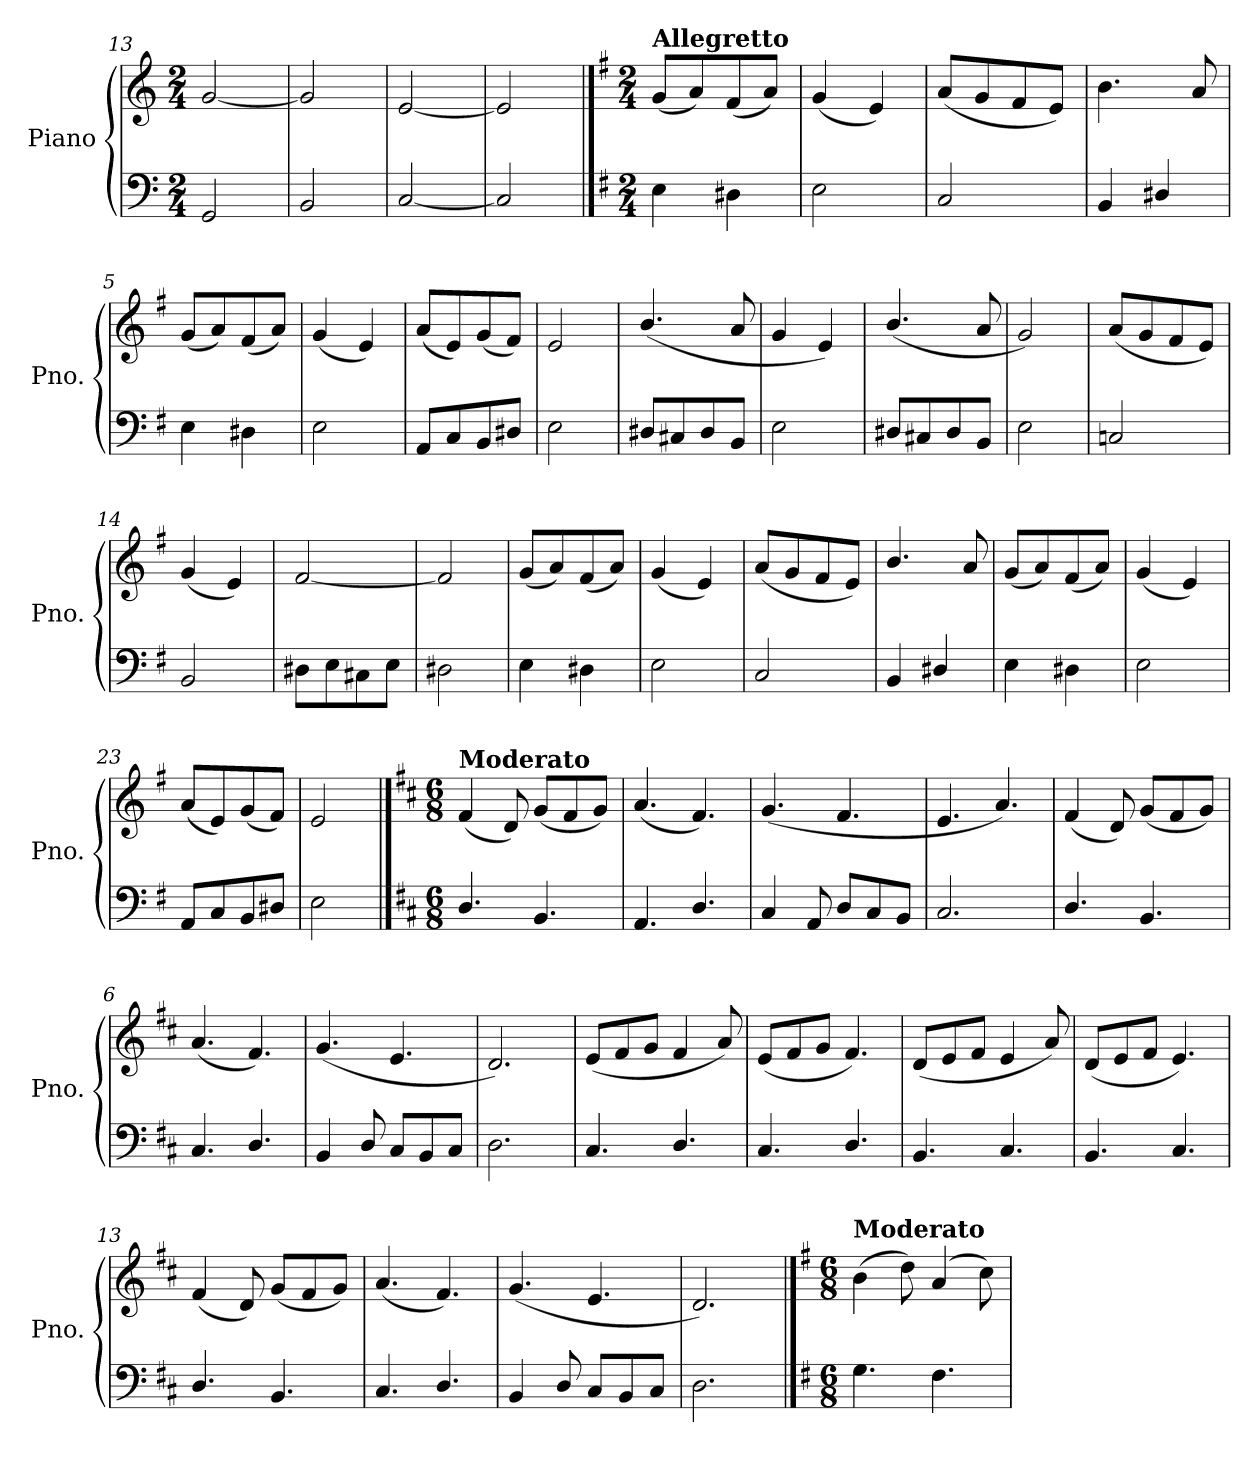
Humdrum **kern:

**kern	**kern
*part1	*part1
*staff2	*staff1
*I"Piano	*
*I'Pno.	*
*clefF4	*clefG2
*k[]	*k[]
*M2/4	*M2/4
=13	=13
2GG/	[2g/
=14	=14
2BB/	2g/]
=15	=15
[2C/	[2e/
=16	=16
2C/]	2e/]
!!LO:PB:g=z
==1	==1
*k[f#]	*k[f#]
*M2/4	*M2/4
!	!LO:TX:a:B:t=Allegretto
4E\	(<8g/L
.	8a/)
4D#X\	(<8f#/
.	8a/J)
=2	=2
2E\	(<4g/
.	4e/)
=3	=3
2C/	(<8a/L
.	8g/
.	8f#/
.	8e/J)
=4	=4
4BB/	4.b\
4D#X/	.
.	8a/
=5	=5
4E\	(<8g/L
.	8a/)
4D#X\	(<8f#/
.	8a/J)
=6	=6
2E\	(<4g/
.	4e/)
=7	=7
8AA/L	(<8a/L
8C/	8e/)
8BB/	(<8g/
8D#X/J	8f#/J)
!!LO:LB:g=z
=8	=8
2E\	2e/
=9	=9
8D#X/L	(<4.b/
8C#X/	.
8D#/	.
8BB/J	8a/
=10	=10
2E\	4g/
.	4e/)
=11	=11
8D#X/L	(<4.b/
8C#X/	.
8D#/	.
8BB/J	8a/
=12	=12
2E\	2g/)
=13	=13
2Cn/	(<8a/L
.	8g/
.	8f#/
.	8e/J)
=14	=14
2BB/	(<4g/
.	4e/)
=15	=15
8D#X\L	[2f#/
8E\	.
8C#X\	.
8E\J	.
=16	=16
2D#X\	2f#/]
!!LO:LB:g=z
=17	=17
4E\	(<8g/L
.	8a/)
4D#X\	(<8f#/
.	8a/J)
=18	=18
2E\	(<4g/
.	4e/)
=19	=19
2C/	(<8a/L
.	8g/
.	8f#/
.	8e/J)
=20	=20
4BB/	4.b/
4D#X/	.
.	8a/
=21	=21
4E\	(<8g/L
.	8a/)
4D#X\	(<8f#/
.	8a/J)
=22	=22
2E\	(<4g/
.	4e/)
=23	=23
8AA/L	(<8a/L
8C/	8e/)
8BB/	(<8g/
8D#X/J	8f#/J)
=24	=24
2E\	2e/
!!LO:LB:g=z
==1	==1
*k[f#c#]	*k[f#c#]
*M6/8	*M6/8
!	!LO:TX:a:B:t=Moderato
4.D/	(<4f#/
.	8d/)
4.BB/	(<8g/L
.	8f#/
.	8g/J)
=2	=2
4.AA/	(<4.a/
4.D/	4.f#/)
=3	=3
4C#/	(<4.g/
8AA/	.
8D/L	4.f#/
8C#/	.
8BB/J	.
=4	=4
2.C#/	4.e/
.	4.a/)
=5	=5
4.D/	(<4f#/
.	8d/)
4.BB/	(<8g/L
.	8f#/
.	8g/J)
!!LO:LB:g=z
=6	=6
4.C#/	(<4.a/
4.D/	4.f#/)
=7	=7
4BB/	(<4.g/
8D/	.
8C#/L	4.e/
8BB/	.
8C#/J	.
=8	=8
2.D\	2.d/)
=9	=9
4.C#/	(<8e/L
.	8f#/
.	8g/J
4.D/	4f#/
.	8a/)
=10	=10
4.C#/	(<8e/L
.	8f#/
.	8g/J
4.D/	4.f#/)
=11	=11
4.BB/	(<8d/L
.	8e/
.	8f#/J
4.C#/	4e/
.	8a/)
!!LO:LB:g=z
=12	=12
4.BB/	(<8d/L
.	8e/
.	8f#/J
4.C#/	4.e/)
=13	=13
4.D/	(<4f#/
.	8d/)
4.BB/	(<8g/L
.	8f#/
.	8g/J)
=14	=14
4.C#/	(<4.a/
4.D/	4.f#/)
=15	=15
4BB/	(<4.g/
8D/	.
8C#/L	4.e/
8BB/	.
8C#/J	.
=16	=16
2.D\	2.d/)
!!LO:PB:g=z
==1	==1
*k[f#]	*k[f#]
*M6/8	*M6/8
!	!LO:TX:a:B:t=Moderato
4.G\	(>4b\
.	8dd\)
4.F#\	(>4a/
.	8cc\)
=	=
*-	*-
